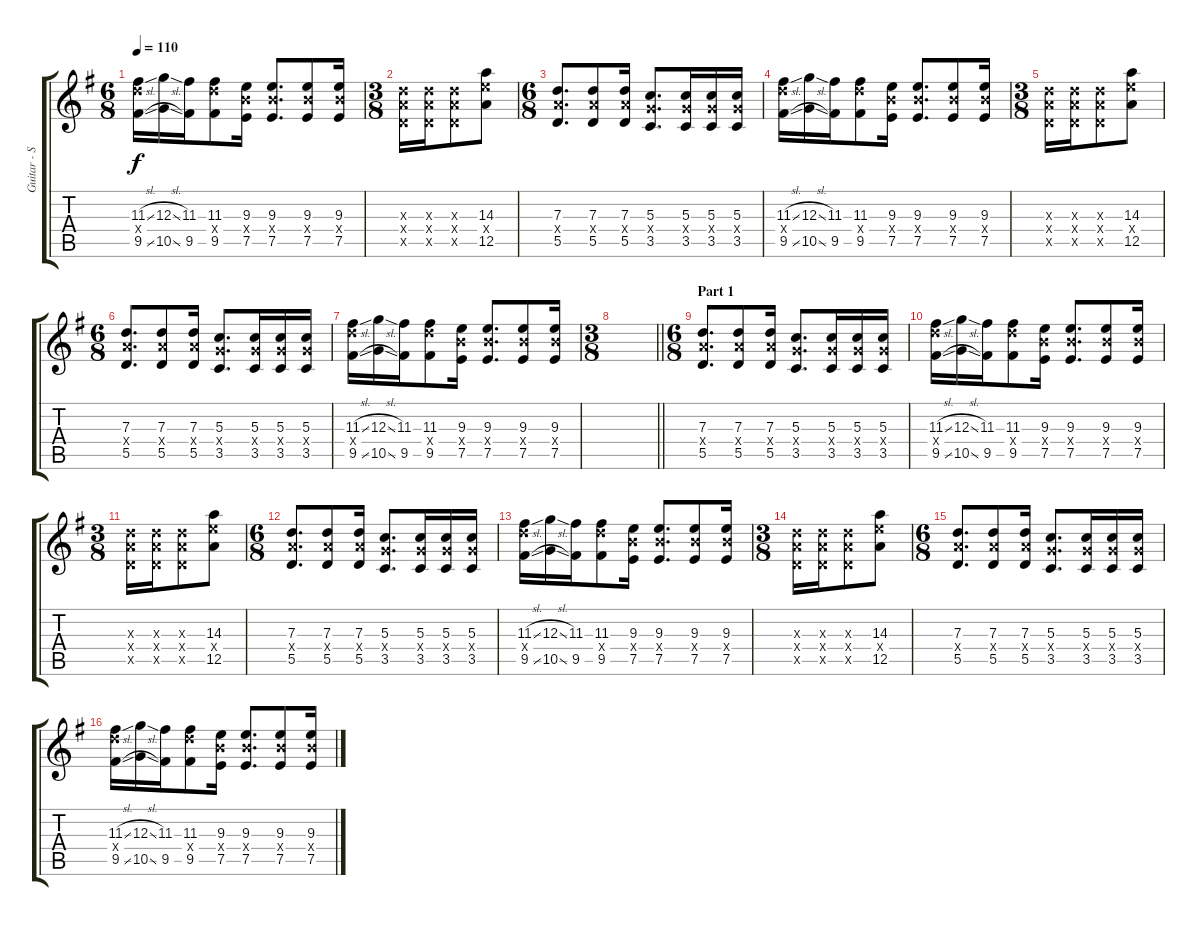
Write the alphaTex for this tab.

\track ("Guitar - Simon Neil" "Guitar - S") {instrument electricguitarclean}
\staff {score tabs}
\tuning (E4 B3 G3 D3 A2 D2) {hide}
\ts (6 8)
\tempo 110
\clef g2
\ks g
(11.3{sl} 12.4{x} 9.5{sl}).16{dy f} (12.3{sl} 10.5{sl}).16 (11.3 9.5).16 (11.3 12.4{x} 9.5).8 (9.3 9.4{x} 7.5).16 (9.3 9.4{x} 7.5).8{d} (9.3 9.4{x} 7.5).8 (9.3 9.4{x} 7.5).16 |
\ts (3 8)
(7.3{x} 7.4{x} 5.5{x}).16 (7.3{x} 7.4{x} 5.5{x}).16 (7.3{x} 7.4{x} 5.5{x}).8 (14.3 14.4{x} 12.5).8 |
\ts (6 8)
(7.3 7.4{x} 5.5).8{d} (7.3 7.4{x} 5.5).8 (7.3 7.4{x} 5.5).16 (5.3 5.4{x} 3.5).8{d} (5.3 5.4{x} 3.5).16 (5.3 5.4{x} 3.5).16 (5.3 5.4{x} 3.5).16 |
(11.3{sl} 12.4{x} 9.5{sl}).16 (12.3{sl} 10.5{sl}).16 (11.3 9.5).16 (11.3 12.4{x} 9.5).8 (9.3 9.4{x} 7.5).16 (9.3 9.4{x} 7.5).8{d} (9.3 9.4{x} 7.5).8 (9.3 9.4{x} 7.5).16 |
\ts (3 8)
(7.3{x} 7.4{x} 5.5{x}).16 (7.3{x} 7.4{x} 5.5{x}).16 (7.3{x} 7.4{x} 5.5{x}).8 (14.3 14.4{x} 12.5).8 |
\ts (6 8)
(7.3 7.4{x} 5.5).8{d} (7.3 7.4{x} 5.5).8 (7.3 7.4{x} 5.5).16 (5.3 5.4{x} 3.5).8{d} (5.3 5.4{x} 3.5).16 (5.3 5.4{x} 3.5).16 (5.3 5.4{x} 3.5).16 |
(11.3{sl} 12.4{x} 9.5{sl}).16 (12.3{sl} 10.5{sl}).16 (11.3 9.5).16 (11.3 12.4{x} 9.5).8 (9.3 9.4{x} 7.5).16 (9.3 9.4{x} 7.5).8{d} (9.3 9.4{x} 7.5).8 (9.3 9.4{x} 7.5).16 |
\ts (3 8)
\barLineRight lightlight
|
\ts (6 8)
\section ("" "Part 1")
(7.3 7.4{x} 5.5).8{d} (7.3 7.4{x} 5.5).8 (7.3 7.4{x} 5.5).16 (5.3 5.4{x} 3.5).8{d} (5.3 5.4{x} 3.5).16 (5.3 5.4{x} 3.5).16 (5.3 5.4{x} 3.5).16 |
(11.3{sl} 12.4{x} 9.5{sl}).16 (12.3{sl} 10.5{sl}).16 (11.3 9.5).16 (11.3 12.4{x} 9.5).8 (9.3 9.4{x} 7.5).16 (9.3 9.4{x} 7.5).8{d} (9.3 9.4{x} 7.5).8 (9.3 9.4{x} 7.5).16 |
\ts (3 8)
(7.3{x} 7.4{x} 5.5{x}).16 (7.3{x} 7.4{x} 5.5{x}).16 (7.3{x} 7.4{x} 5.5{x}).8 (14.3 14.4{x} 12.5).8 |
\ts (6 8)
(7.3 7.4{x} 5.5).8{d} (7.3 7.4{x} 5.5).8 (7.3 7.4{x} 5.5).16 (5.3 5.4{x} 3.5).8{d} (5.3 5.4{x} 3.5).16 (5.3 5.4{x} 3.5).16 (5.3 5.4{x} 3.5).16 |
(11.3{sl} 12.4{x} 9.5{sl}).16 (12.3{sl} 10.5{sl}).16 (11.3 9.5).16 (11.3 12.4{x} 9.5).8 (9.3 9.4{x} 7.5).16 (9.3 9.4{x} 7.5).8{d} (9.3 9.4{x} 7.5).8 (9.3 9.4{x} 7.5).16 |
\ts (3 8)
(7.3{x} 7.4{x} 5.5{x}).16 (7.3{x} 7.4{x} 5.5{x}).16 (7.3{x} 7.4{x} 5.5{x}).8 (14.3 14.4{x} 12.5).8 |
\ts (6 8)
(7.3 7.4{x} 5.5).8{d} (7.3 7.4{x} 5.5).8 (7.3 7.4{x} 5.5).16 (5.3 5.4{x} 3.5).8{d} (5.3 5.4{x} 3.5).16 (5.3 5.4{x} 3.5).16 (5.3 5.4{x} 3.5).16 |
(11.3{sl} 12.4{x} 9.5{sl}).16 (12.3{sl} 10.5{sl}).16 (11.3 9.5).16 (11.3 12.4{x} 9.5).8 (9.3 9.4{x} 7.5).16 (9.3 9.4{x} 7.5).8{d} (9.3 9.4{x} 7.5).8 (9.3 9.4{x} 7.5).16
